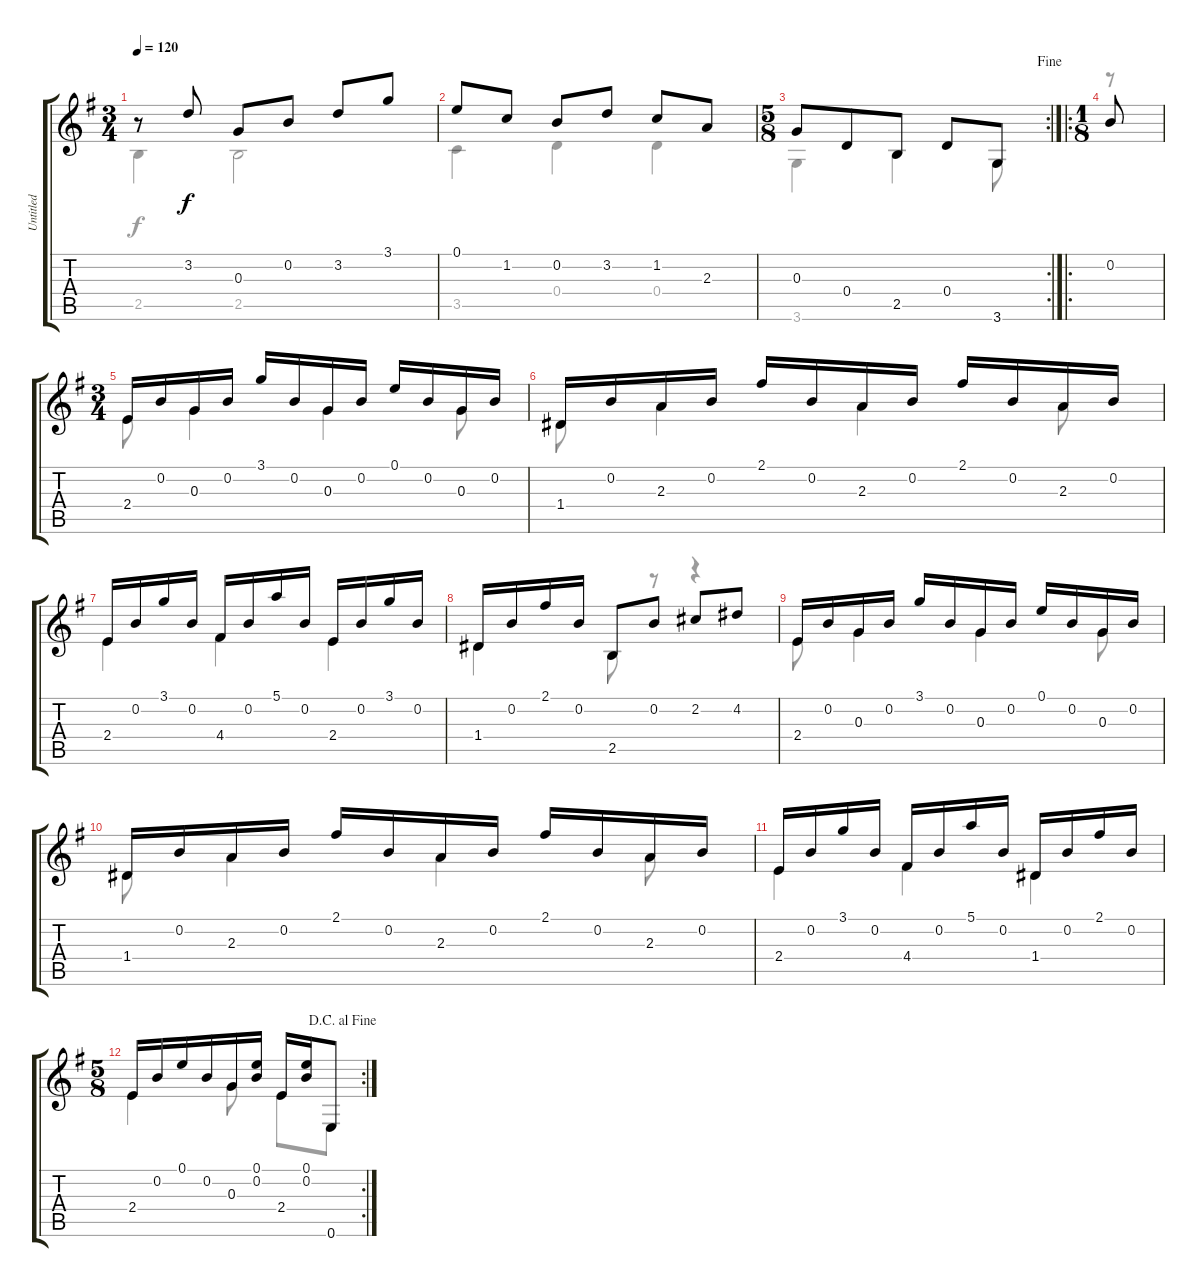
\track ("Untitled" "Untitled") {instrument acousticguitarnylon}
\staff {score tabs}
\tuning (E4 B3 G3 D3 A2 E2) {hide}
\voice
\ts (3 4)
\tempo 120
\clef g2
\ks g
r.8{dy f} 3.2.8 0.3.8 0.2.8 3.2.8 3.1.8 |
0.1.8 1.2.8 0.2.8 3.2.8 1.2.8 2.3.8 |
\rc 2
\ts (5 8)
\jump fine
0.3.8 0.4.8 2.5.8 0.4.8 3.6.8 |
\ro
\ts (1 8)
0.2.8 |
\ts (3 4)
2.4.16 0.2.16 0.3.16 0.2.16 3.1.16 0.2.16 0.3.16 0.2.16 0.1.16 0.2.16 0.3.16 0.2.16 |
1.4.16 0.2.16 2.3.16 0.2.16 2.1.16 0.2.16 2.3.16 0.2.16 2.1.16 0.2.16 2.3.16 0.2.16 |
2.4.16 0.2.16 3.1.16 0.2.16 4.4.16 0.2.16 5.1.16 0.2.16 2.4.16 0.2.16 3.1.16 0.2.16 |
1.4.16 0.2.16 2.1.16 0.2.16 2.5.8 0.2.8 2.2.8 4.2.8 |
2.4.16 0.2.16 0.3.16 0.2.16 3.1.16 0.2.16 0.3.16 0.2.16 0.1.16 0.2.16 0.3.16 0.2.16 |
1.4.16 0.2.16 2.3.16 0.2.16 2.1.16 0.2.16 2.3.16 0.2.16 2.1.16 0.2.16 2.3.16 0.2.16 |
2.4.16 0.2.16 3.1.16 0.2.16 4.4.16 0.2.16 5.1.16 0.2.16 1.4.16 0.2.16 2.1.16 0.2.16 |
\rc 2
\ts (5 8)
\jump dacapoalfine
2.4.16 0.2.16 0.1.16 0.2.16 0.3.16 (0.1 0.2).16 2.4.16 (0.1 0.2).16 0.6.8
\voice
\clef g2
\ottava regular
\simile none
\ks g
2.5.4{dy f} 2.5.2 |
3.5.4 0.4.4 0.4.4 |
3.6.4 2.5.4 3.6.8 |
r.8 |
2.4.8 0.3.4 0.3.4 0.3.8 |
1.4.8 2.3.4 2.3.4 2.3.8 |
2.4.4 4.4.4 2.4.4 |
1.4.4 2.5.8 r.8 r.4 |
2.4.8 0.3.4 0.3.4 0.3.8 |
1.4.8 2.3.4 2.3.4 2.3.8 |
2.4.4 4.4.4 1.4.4 |
2.4.4 0.3.8 2.4.8 0.6.8
